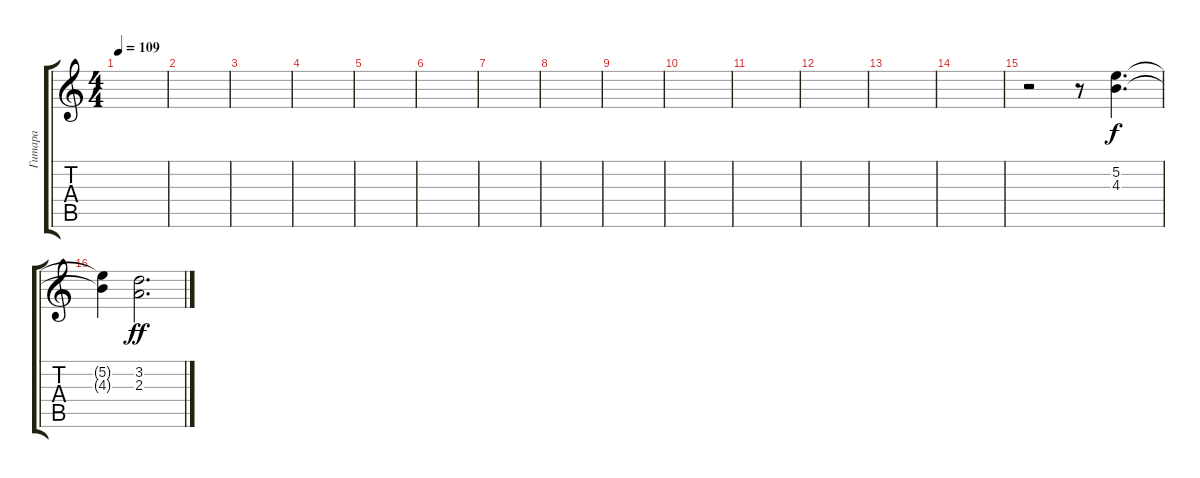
\track ("Гитара" "Гитара") {instrument overdrivenguitar}
\staff {score tabs}
\tuning (E4 B3 G3 D3 A2 E2) {hide}
\ts (4 4)
\tempo 109
\clef g2
\ks c
|
|
|
|
|
|
|
|
|
|
|
|
|
|
r.2 r.8 (5.2 4.3).4{d} |
(5.2{t} 4.3{t}).4{dy f} (3.2 2.3).2{d dy ff}
